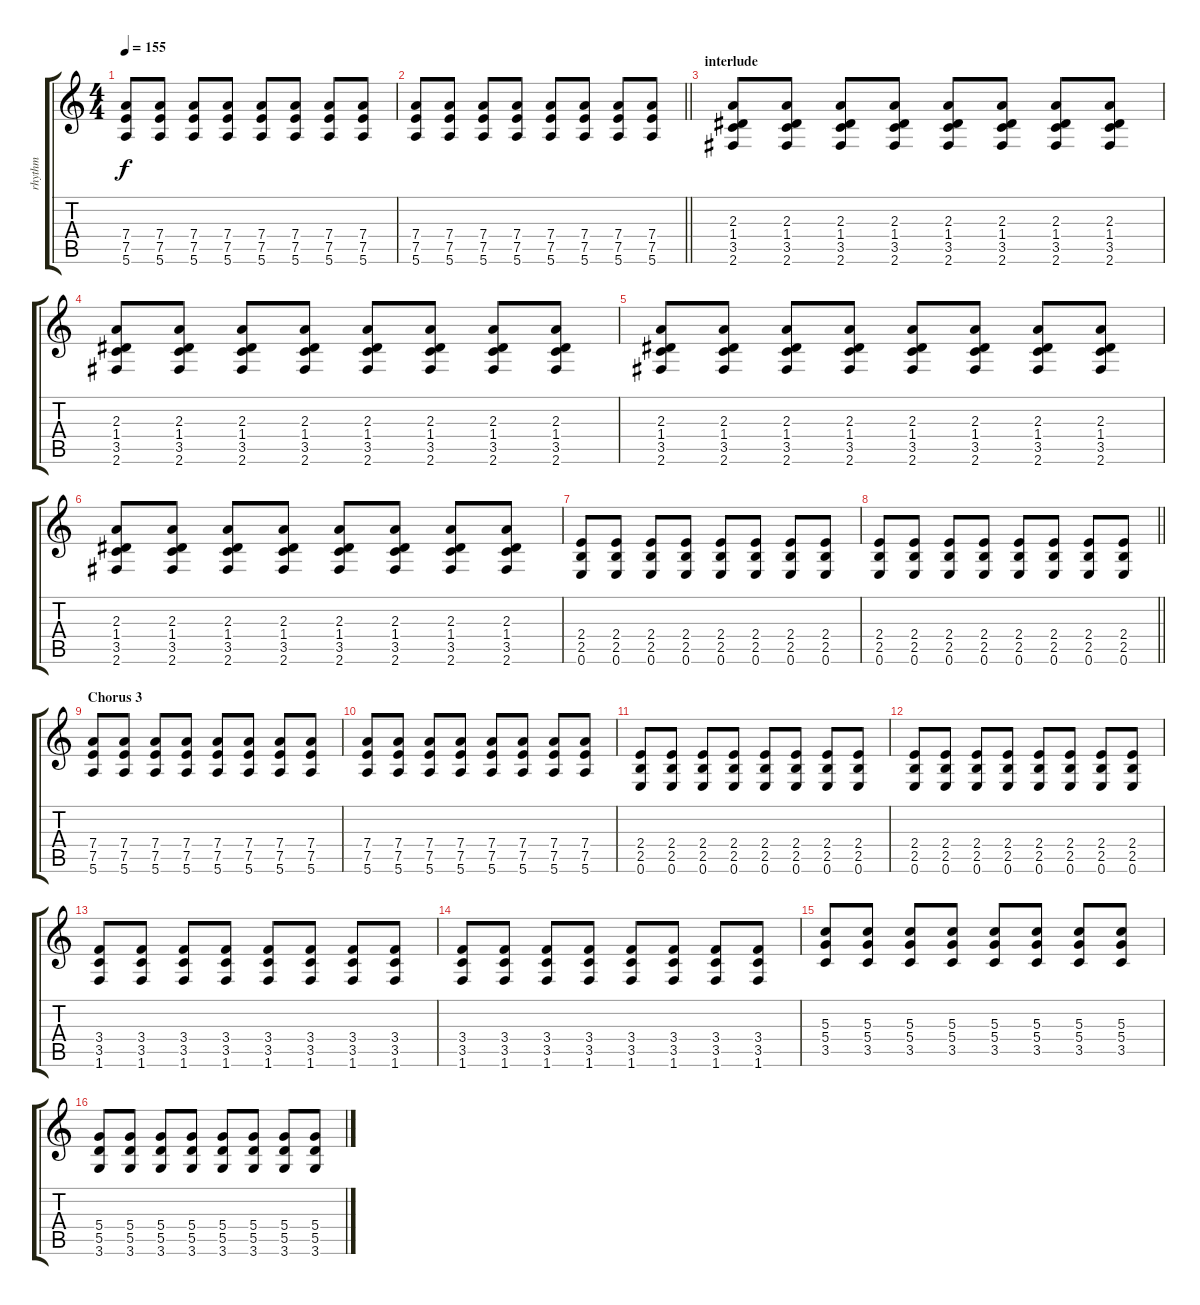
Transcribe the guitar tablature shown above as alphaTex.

\track ("rhythm" "rhythm") {instrument distortionguitar}
\staff {score tabs}
\tuning (E4 B3 G3 D3 A2 E2) {hide}
\ts (4 4)
\tempo 155
\clef g2
\ks c
(7.4 7.5 5.6).8{dy f} (7.4 7.5 5.6).8 (7.4 7.5 5.6).8 (7.4 7.5 5.6).8 (7.4 7.5 5.6).8 (7.4 7.5 5.6).8 (7.4 7.5 5.6).8 (7.4 7.5 5.6).8 |
\barLineRight lightlight
(7.4 7.5 5.6).8 (7.4 7.5 5.6).8 (7.4 7.5 5.6).8 (7.4 7.5 5.6).8 (7.4 7.5 5.6).8 (7.4 7.5 5.6).8 (7.4 7.5 5.6).8 (7.4 7.5 5.6).8 |
\section ("" "interlude")
(2.3 1.4 3.5 2.6).8 (2.3 1.4 3.5 2.6).8 (2.3 1.4 3.5 2.6).8 (2.3 1.4 3.5 2.6).8 (2.3 1.4 3.5 2.6).8 (2.3 1.4 3.5 2.6).8 (2.3 1.4 3.5 2.6).8 (2.3 1.4 3.5 2.6).8 |
(2.3 1.4 3.5 2.6).8 (2.3 1.4 3.5 2.6).8 (2.3 1.4 3.5 2.6).8 (2.3 1.4 3.5 2.6).8 (2.3 1.4 3.5 2.6).8 (2.3 1.4 3.5 2.6).8 (2.3 1.4 3.5 2.6).8 (2.3 1.4 3.5 2.6).8 |
(2.3 1.4 3.5 2.6).8 (2.3 1.4 3.5 2.6).8 (2.3 1.4 3.5 2.6).8 (2.3 1.4 3.5 2.6).8 (2.3 1.4 3.5 2.6).8 (2.3 1.4 3.5 2.6).8 (2.3 1.4 3.5 2.6).8 (2.3 1.4 3.5 2.6).8 |
(2.3 1.4 3.5 2.6).8 (2.3 1.4 3.5 2.6).8 (2.3 1.4 3.5 2.6).8 (2.3 1.4 3.5 2.6).8 (2.3 1.4 3.5 2.6).8 (2.3 1.4 3.5 2.6).8 (2.3 1.4 3.5 2.6).8 (2.3 1.4 3.5 2.6).8 |
(2.4 2.5 0.6).8 (2.4 2.5 0.6).8 (2.4 2.5 0.6).8 (2.4 2.5 0.6).8 (2.4 2.5 0.6).8 (2.4 2.5 0.6).8 (2.4 2.5 0.6).8 (2.4 2.5 0.6).8 |
\barLineRight lightlight
(2.4 2.5 0.6).8 (2.4 2.5 0.6).8 (2.4 2.5 0.6).8 (2.4 2.5 0.6).8 (2.4 2.5 0.6).8 (2.4 2.5 0.6).8 (2.4 2.5 0.6).8 (2.4 2.5 0.6).8 |
\section ("" "Chorus 3")
(7.4 7.5 5.6).8 (7.4 7.5 5.6).8 (7.4 7.5 5.6).8 (7.4 7.5 5.6).8 (7.4 7.5 5.6).8 (7.4 7.5 5.6).8 (7.4 7.5 5.6).8 (7.4 7.5 5.6).8 |
(7.4 7.5 5.6).8 (7.4 7.5 5.6).8 (7.4 7.5 5.6).8 (7.4 7.5 5.6).8 (7.4 7.5 5.6).8 (7.4 7.5 5.6).8 (7.4 7.5 5.6).8 (7.4 7.5 5.6).8 |
(2.4 2.5 0.6).8 (2.4 2.5 0.6).8 (2.4 2.5 0.6).8 (2.4 2.5 0.6).8 (2.4 2.5 0.6).8 (2.4 2.5 0.6).8 (2.4 2.5 0.6).8 (2.4 2.5 0.6).8 |
(2.4 2.5 0.6).8 (2.4 2.5 0.6).8 (2.4 2.5 0.6).8 (2.4 2.5 0.6).8 (2.4 2.5 0.6).8 (2.4 2.5 0.6).8 (2.4 2.5 0.6).8 (2.4 2.5 0.6).8 |
(3.4 3.5 1.6).8 (3.4 3.5 1.6).8 (3.4 3.5 1.6).8 (3.4 3.5 1.6).8 (3.4 3.5 1.6).8 (3.4 3.5 1.6).8 (3.4 3.5 1.6).8 (3.4 3.5 1.6).8 |
(3.4 3.5 1.6).8 (3.4 3.5 1.6).8 (3.4 3.5 1.6).8 (3.4 3.5 1.6).8 (3.4 3.5 1.6).8 (3.4 3.5 1.6).8 (3.4 3.5 1.6).8 (3.4 3.5 1.6).8 |
(5.3 5.4 3.5).8 (5.3 5.4 3.5).8 (5.3 5.4 3.5).8 (5.3 5.4 3.5).8 (5.3 5.4 3.5).8 (5.3 5.4 3.5).8 (5.3 5.4 3.5).8 (5.3 5.4 3.5).8 |
(5.4 5.5 3.6).8 (5.4 5.5 3.6).8 (5.4 5.5 3.6).8 (5.4 5.5 3.6).8 (5.4 5.5 3.6).8 (5.4 5.5 3.6).8 (5.4 5.5 3.6).8 (5.4 5.5 3.6).8
